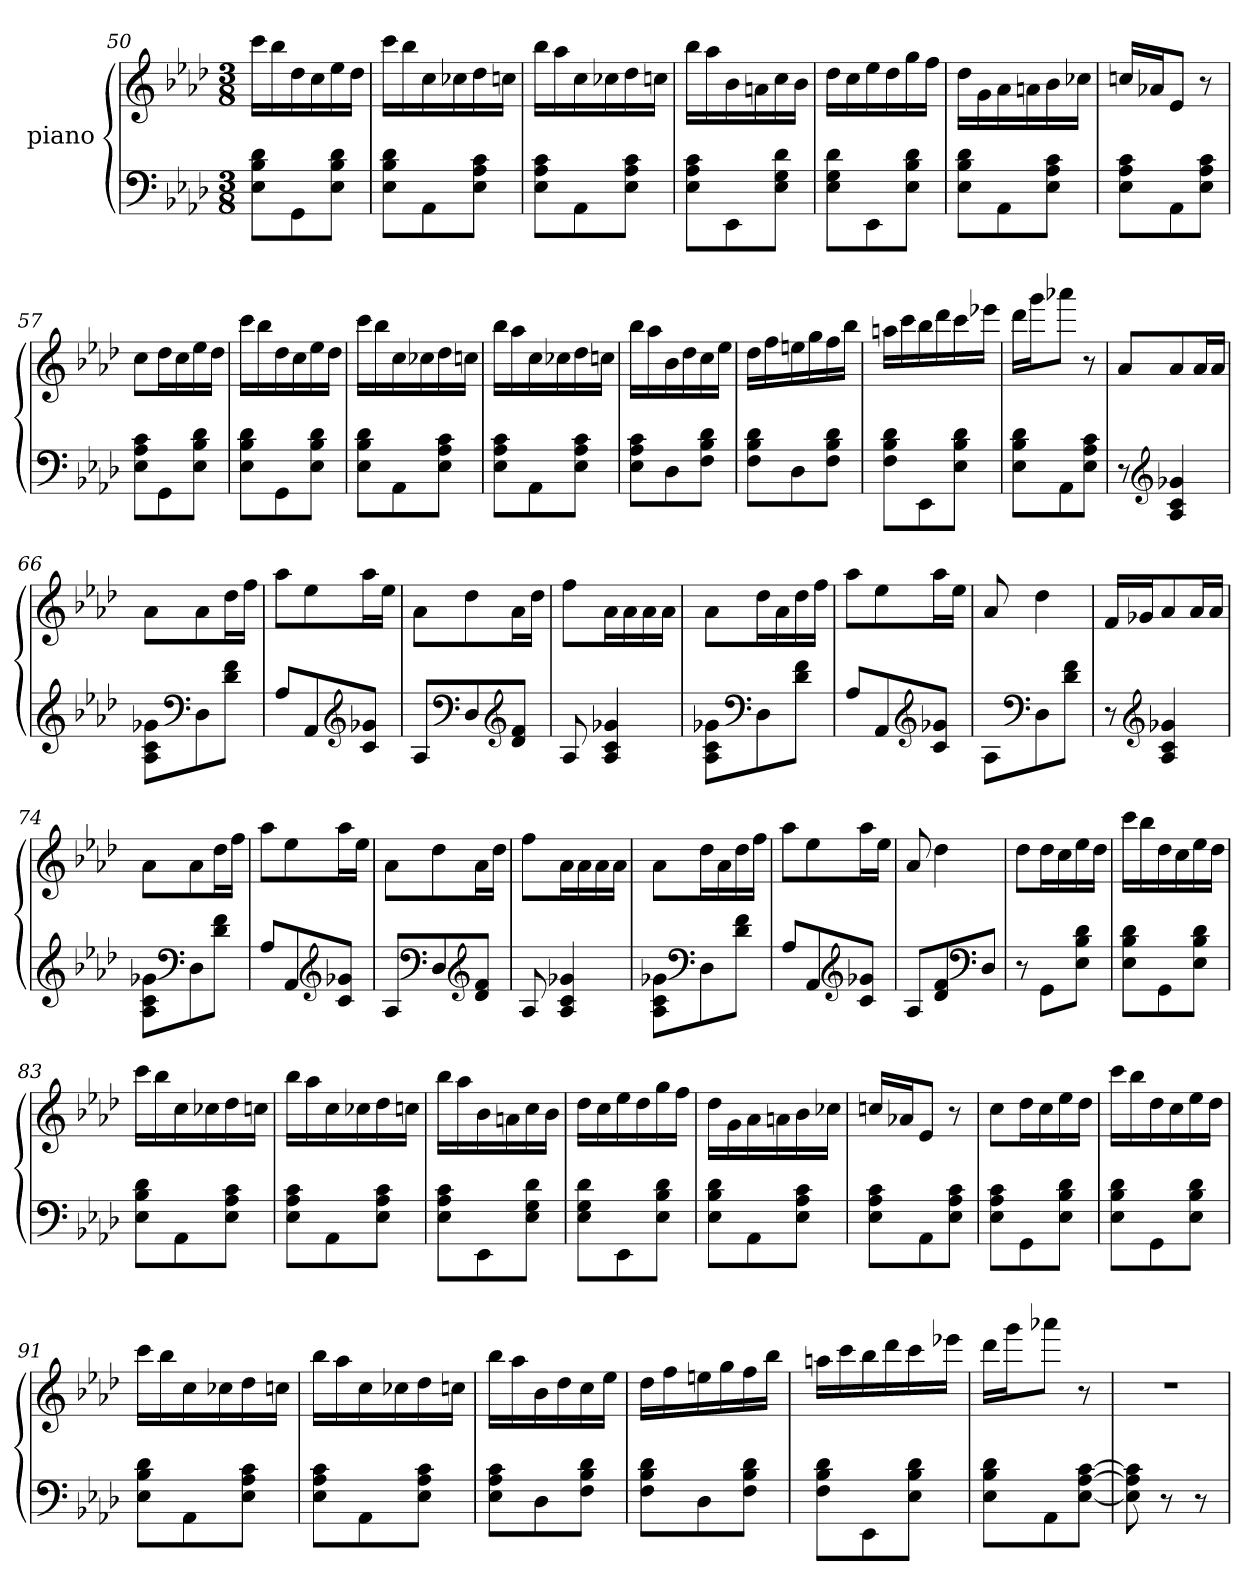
**kern	**kern
*part2	*part1
*staff2	*staff1
*I"piano	*I"piano
*clefF4	*clefG2
*k[b-e-a-d-]	*k[b-e-a-d-]
*M3/8	*M3/8
=50	=50
8E-\ 8B-\ 8d-\L	16ccc\LL
.	16bb-\
8GG\	16dd-\
.	16cc\
8E-\ 8B-\ 8d-\J	16ee-\
.	16dd-\JJ
=51	=51
8E-\ 8B-\ 8d-\L	16ccc\LL
.	16bb-\
8AA-\	16cc\
.	16cc-X\
8E-\ 8A-\ 8c\J	16dd-\
.	16ccn\JJ
=52	=52
8E-\ 8A-\ 8c\L	16bb-\LL
.	16aa-\
8AA-\	16cc\
.	16cc-X\
8E-\ 8A-\ 8c\J	16dd-\
.	16ccn\JJ
=53	=53
8E-\ 8A-\ 8c\L	16bb-\LL
.	16aa-\
8EE-\	16b-\
.	16an\
8E-\ 8G\ 8d-\J	16cc\
.	16b-\JJ
=54	=54
8E-\ 8G\ 8d-\L	16dd-\LL
.	16cc\
8EE-\	16ee-\
.	16dd-\
8E-\ 8B-\ 8d-\J	16gg\
.	16ff\JJ
=55	=55
8E-\ 8B-\ 8d-\L	16dd-\LL
.	16g\
8AA-\	16a-\
.	16an\
8E-\ 8A-\ 8c\J	16b-\
.	16cc-X\JJ
=56	=56
8E-\ 8A-\ 8c\L	16ccn/LL
.	16a-X/J
8AA-\	8e-/J
8E-\ 8A-\ 8c\J	8r
=57	=57
8E-\ 8A-\ 8c\L	8cc\L
8GG\	16dd-\L
.	16cc\
8E-\ 8B-\ 8d-\J	16ee-\
.	16dd-\JJ
=58	=58
8E-\ 8B-\ 8d-\L	16ccc\LL
.	16bb-\
8GG\	16dd-\
.	16cc\
8E-\ 8B-\ 8d-\J	16ee-\
.	16dd-\JJ
=59	=59
8E-\ 8B-\ 8d-\L	16ccc\LL
.	16bb-\
8AA-\	16cc\
.	16cc-X\
8E-\ 8A-\ 8c\J	16dd-\
.	16ccn\JJ
=60	=60
8E-\ 8A-\ 8c\L	16bb-\LL
.	16aa-\
8AA-\	16cc\
.	16cc-X\
8E-\ 8A-\ 8c\J	16dd-\
.	16ccn\JJ
=61	=61
8E-\ 8A-\ 8c\L	16bb-\LL
.	16aa-\
8D-\	16b-\
.	16dd-\
8F\ 8B-\ 8d-\J	16cc\
.	16ee-\JJ
=62	=62
8F\ 8B-\ 8d-\L	16dd-\LL
.	16ff\
8D-\	16een\
.	16gg\
8F\ 8B-\ 8d-\J	16ff\
.	16bb-\JJ
=63	=63
8F\ 8B-\ 8d-\L	16aan\LL
.	16ccc\
8EE-\	16bb-\
.	16ddd-\
8E-\ 8B-\ 8d-\J	16ccc\
.	16eee-X\JJ
=64	=64
8E-\ 8B-\ 8d-\L	16ddd-\LL
.	16ggg\J
8AA-\	8aaa-X\J
8E-\ 8A-\ 8c\J	8r
=65	=65
8r	8a-/L
*clefG2	*
4A-/ 4c/ 4g-X/	8a-/
.	16a-/L
.	16a-/JJ
=66	=66
8A-\ 8c\ 8g-X\L	8a-\L
*clefF4	*
8D-\	8a-\
8d-\ 8f\J	16dd-\L
.	16ff\JJ
=67	=67
8A-/L	8aa-\L
8AA-/	8ee-\
*clefG2	*
8c/ 8g-X/J	16aa-\L
.	16ee-\JJ
=68	=68
8A-/L	8a-\L
*clefF4	*
8D-/	8dd-\
*clefG2	*
8d-/ 8f/J	16a-\L
.	16dd-\JJ
=69	=69
8A-/	8ff\L
4A-/ 4c/ 4g-X/	16a-\L
.	16a-\
.	16a-\
.	16a-\JJ
=70	=70
8A-\ 8c\ 8g-X\L	8a-\L
*clefF4	*
8D-\	16dd-\L
.	16a-\
8d-\ 8f\J	16dd-\
.	16ff\JJ
=71	=71
8A-/L	8aa-\L
8AA-/	8ee-\
*clefG2	*
8c/ 8g-X/J	16aa-\L
.	16ee-\JJ
=72	=72
8A-\L	8a-/
*clefF4	*
8D-\	4dd-\
8d-\ 8f\J	.
=73	=73
8r	16f/LL
.	16g-X/J
*clefG2	*
4A-/ 4c/ 4g-X/	8a-/
.	16a-/L
.	16a-/JJ
=74	=74
8A-\ 8c\ 8g-X\L	8a-\L
*clefF4	*
8D-\	8a-\
8d-\ 8f\J	16dd-\L
.	16ff\JJ
=75	=75
8A-/L	8aa-\L
8AA-/	8ee-\
*clefG2	*
8c/ 8g-X/J	16aa-\L
.	16ee-\JJ
=76	=76
8A-/L	8a-\L
*clefF4	*
8D-/	8dd-\
*clefG2	*
8d-/ 8f/J	16a-\L
.	16dd-\JJ
=77	=77
8A-/	8ff\L
4A-/ 4c/ 4g-X/	16a-\L
.	16a-\
.	16a-\
.	16a-\JJ
=78	=78
8A-\ 8c\ 8g-X\L	8a-\L
*clefF4	*
8D-\	16dd-\L
.	16a-\
8d-\ 8f\J	16dd-\
.	16ff\JJ
=79	=79
8A-/L	8aa-\L
8AA-/	8ee-\
*clefG2	*
8c/ 8g-X/J	16aa-\L
.	16ee-\JJ
=80	=80
8A-/L	8a-/
8d-/ 8f/	4dd-\
*clefF4	*
8D-/J	.
=81	=81
8r	8dd-\L
8GG\L	16dd-\L
.	16cc\
8E-\ 8B-\ 8d-\J	16ee-\
.	16dd-\JJ
=82	=82
8E-\ 8B-\ 8d-\L	16ccc\LL
.	16bb-\
8GG\	16dd-\
.	16cc\
8E-\ 8B-\ 8d-\J	16ee-\
.	16dd-\JJ
=83	=83
8E-\ 8B-\ 8d-\L	16ccc\LL
.	16bb-\
8AA-\	16cc\
.	16cc-X\
8E-\ 8A-\ 8c\J	16dd-\
.	16ccn\JJ
=84	=84
8E-\ 8A-\ 8c\L	16bb-\LL
.	16aa-\
8AA-\	16cc\
.	16cc-X\
8E-\ 8A-\ 8c\J	16dd-\
.	16ccn\JJ
=85	=85
8E-\ 8A-\ 8c\L	16bb-\LL
.	16aa-\
8EE-\	16b-\
.	16an\
8E-\ 8G\ 8d-\J	16cc\
.	16b-\JJ
=86	=86
8E-\ 8G\ 8d-\L	16dd-\LL
.	16cc\
8EE-\	16ee-\
.	16dd-\
8E-\ 8B-\ 8d-\J	16gg\
.	16ff\JJ
=87	=87
8E-\ 8B-\ 8d-\L	16dd-\LL
.	16g\
8AA-\	16a-\
.	16an\
8E-\ 8A-\ 8c\J	16b-\
.	16cc-X\JJ
=88	=88
8E-\ 8A-\ 8c\L	16ccn/LL
.	16a-X/J
8AA-\	8e-/J
8E-\ 8A-\ 8c\J	8r
=89	=89
8E-\ 8A-\ 8c\L	8cc\L
8GG\	16dd-\L
.	16cc\
8E-\ 8B-\ 8d-\J	16ee-\
.	16dd-\JJ
=90	=90
8E-\ 8B-\ 8d-\L	16ccc\LL
.	16bb-\
8GG\	16dd-\
.	16cc\
8E-\ 8B-\ 8d-\J	16ee-\
.	16dd-\JJ
=91	=91
8E-\ 8B-\ 8d-\L	16ccc\LL
.	16bb-\
8AA-\	16cc\
.	16cc-X\
8E-\ 8A-\ 8c\J	16dd-\
.	16ccn\JJ
=92	=92
8E-\ 8A-\ 8c\L	16bb-\LL
.	16aa-\
8AA-\	16cc\
.	16cc-X\
8E-\ 8A-\ 8c\J	16dd-\
.	16ccn\JJ
=93	=93
8E-\ 8A-\ 8c\L	16bb-\LL
.	16aa-\
8D-\	16b-\
.	16dd-\
8F\ 8B-\ 8d-\J	16cc\
.	16ee-\JJ
=94	=94
8F\ 8B-\ 8d-\L	16dd-\LL
.	16ff\
8D-\	16een\
.	16gg\
8F\ 8B-\ 8d-\J	16ff\
.	16bb-\JJ
=95	=95
8F\ 8B-\ 8d-\L	16aan\LL
.	16ccc\
8EE-\	16bb-\
.	16ddd-\
8E-\ 8B-\ 8d-\J	16ccc\
.	16eee-X\JJ
=96	=96
8E-\ 8B-\ 8d-\L	16ddd-\LL
.	16ggg\J
8AA-\	8aaa-X\J
[8E-\ [8A-\ [8c\J	8r
=97	=97
8E-\] 8A-\] 8c\]	4.r
8r	.
8r	.
=	=
*-	*-
